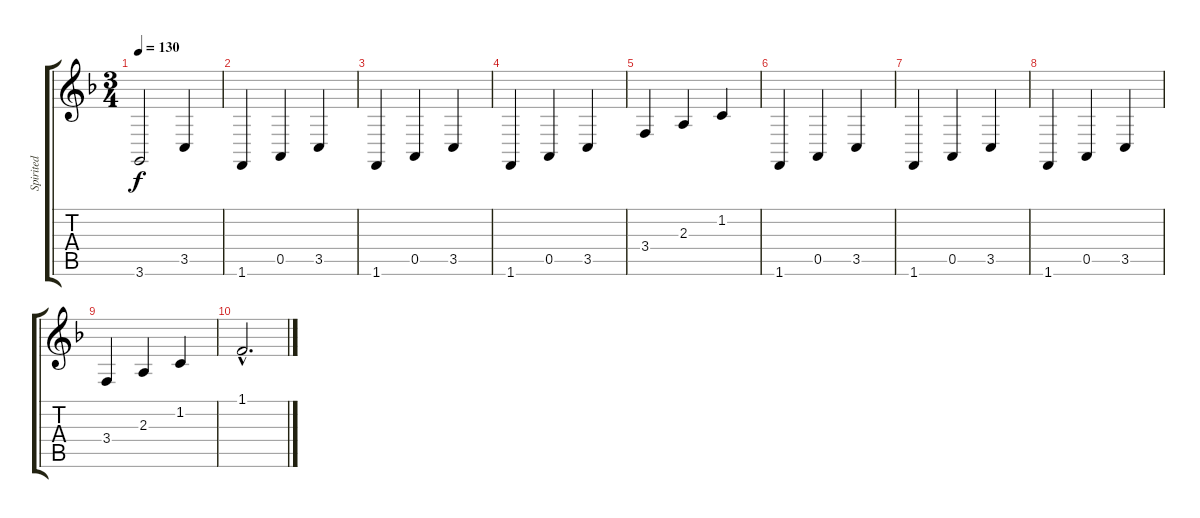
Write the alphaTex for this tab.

\track ("Spirited " "Spirited ") {instrument acousticgrandpiano}
\staff {score tabs}
\tuning (E4 B3 G3 D3 A2 E2) {hide}
\ts (3 4)
\tempo 130
\clef g2
\ks f
3.6.2{dy f} 3.5.4 |
1.6.4 0.5.4 3.5.4 |
1.6.4 0.5.4 3.5.4 |
1.6.4 0.5.4 3.5.4 |
3.4.4 2.3.4 1.2.4 |
1.6.4 0.5.4 3.5.4 |
1.6.4 0.5.4 3.5.4 |
1.6.4 0.5.4 3.5.4 |
3.4.4 2.3.4 1.2.4 |
1.1{hac}.2{d}
